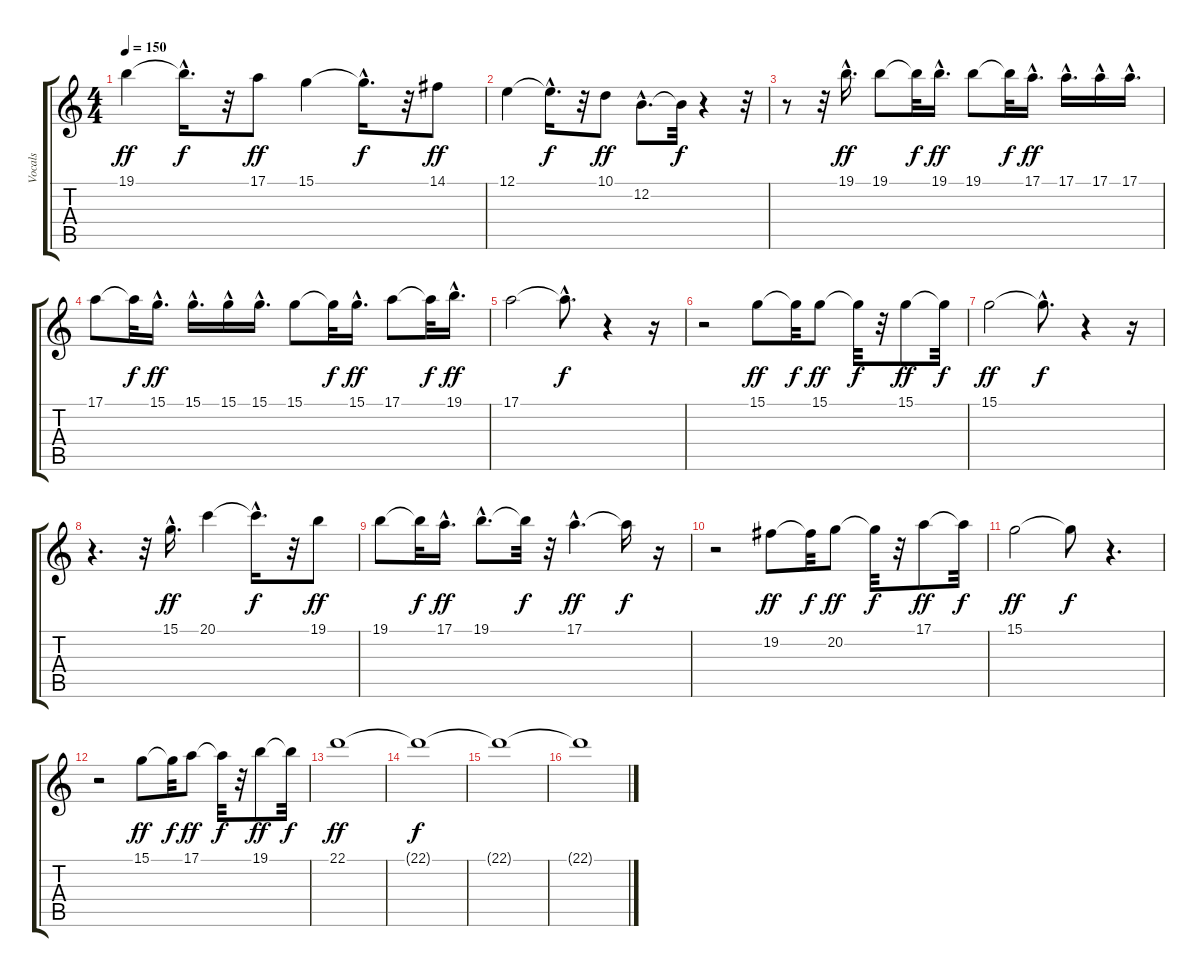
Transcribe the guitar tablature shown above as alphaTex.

\track ("Vocals" "Vocals") {instrument choiraahs}
\staff {score tabs}
\tuning (E4 B3 G3 D3 A2 E2) {hide}
\ts (4 4)
\tempo 150
\clef g2
\ks c
19.1.4{dy ff} 19.1{hac t}.16{d dy f} r.32 17.1.8{dy ff} 15.1.4 15.1{hac t}.16{d dy f} r.32 14.1.8{dy ff} |
12.1.4 12.1{hac t}.16{d dy f} r.32 10.1.8{dy ff} 12.2{hac}.8{d} 12.2{t}.32{dy f} r.4 r.32 |
r.8 r.32 19.1{hac}.16{d dy ff} 19.1.8 19.1{t}.32{dy f} 19.1{hac}.16{d dy ff} 19.1.8 19.1{t}.32{dy f} 17.1{hac}.16{d dy ff} 17.1{hac}.16{d} 17.1{hac}.16 17.1{hac}.16{d} |
17.1.8 17.1{t}.32{dy f} 15.1{hac}.16{d dy ff} 15.1{hac}.16{d} 15.1{hac}.16 15.1{hac}.16{d} 15.1.8 15.1{t}.32{dy f} 15.1{hac}.16{d dy ff} 17.1.8 17.1{t}.32{dy f} 19.1{hac}.16{d dy ff} |
17.1.2 17.1{hac t}.8{d dy f} r.4 r.16 |
r.2 15.1.8{dy ff} 15.1{t}.32{dy f} 15.1.8{dy ff} 15.1{t}.32{dy f} r.32 15.1.8{dy ff} 15.1{t}.32{dy f} |
15.1.2{dy ff} 15.1{hac t}.8{d dy f} r.4 r.16 |
r.4{d} r.32 15.1{hac}.16{d dy ff} 20.1.4 20.1{hac t}.16{d dy f} r.32 19.1.8{dy ff} |
19.1.8 19.1{t}.32{dy f} 17.1{hac}.16{d dy ff} 19.1{hac}.8{d} 19.1{t}.32{dy f} r.32 17.1{hac}.4{d dy ff} 17.1{t}.16{dy f} r.16 |
r.2 19.2.8{dy ff} 19.2{t}.32{dy f} 20.2.8{dy ff} 20.2{t}.32{dy f} r.32 17.1.8{dy ff} 17.1{t}.32{dy f} |
15.1.2{dy ff} 15.1{t}.8{dy f} r.4{d} |
r.2 15.1.8{dy ff} 15.1{t}.32{dy f} 17.1.8{dy ff} 17.1{t}.32{dy f} r.32 19.1.8{dy ff} 19.1{t}.32{dy f} |
22.1.1{dy ff} |
22.1{t}.1{dy f} |
22.1{t}.1 |
22.1{t}.1
